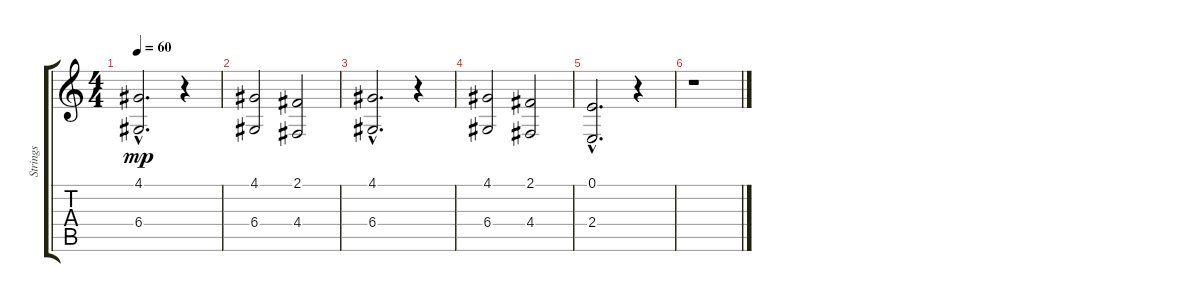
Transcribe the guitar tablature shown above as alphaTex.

\track ("Strings" "Strings") {instrument stringensemble1}
\staff {score tabs}
\tuning (E4 B3 G3 D3 A2 E2) {hide}
\ts (4 4)
\tempo 60
\clef g2
\ks c
(4.1{hac} 6.4{hac}).2{d dy mp} r.4 |
(4.1 6.4).2 (2.1 4.4).2 |
(4.1{hac} 6.4{hac}).2{d} r.4 |
(4.1 6.4).2 (2.1 4.4).2 |
(0.1{hac} 2.4{hac}).2{d} r.4 |
r.1
